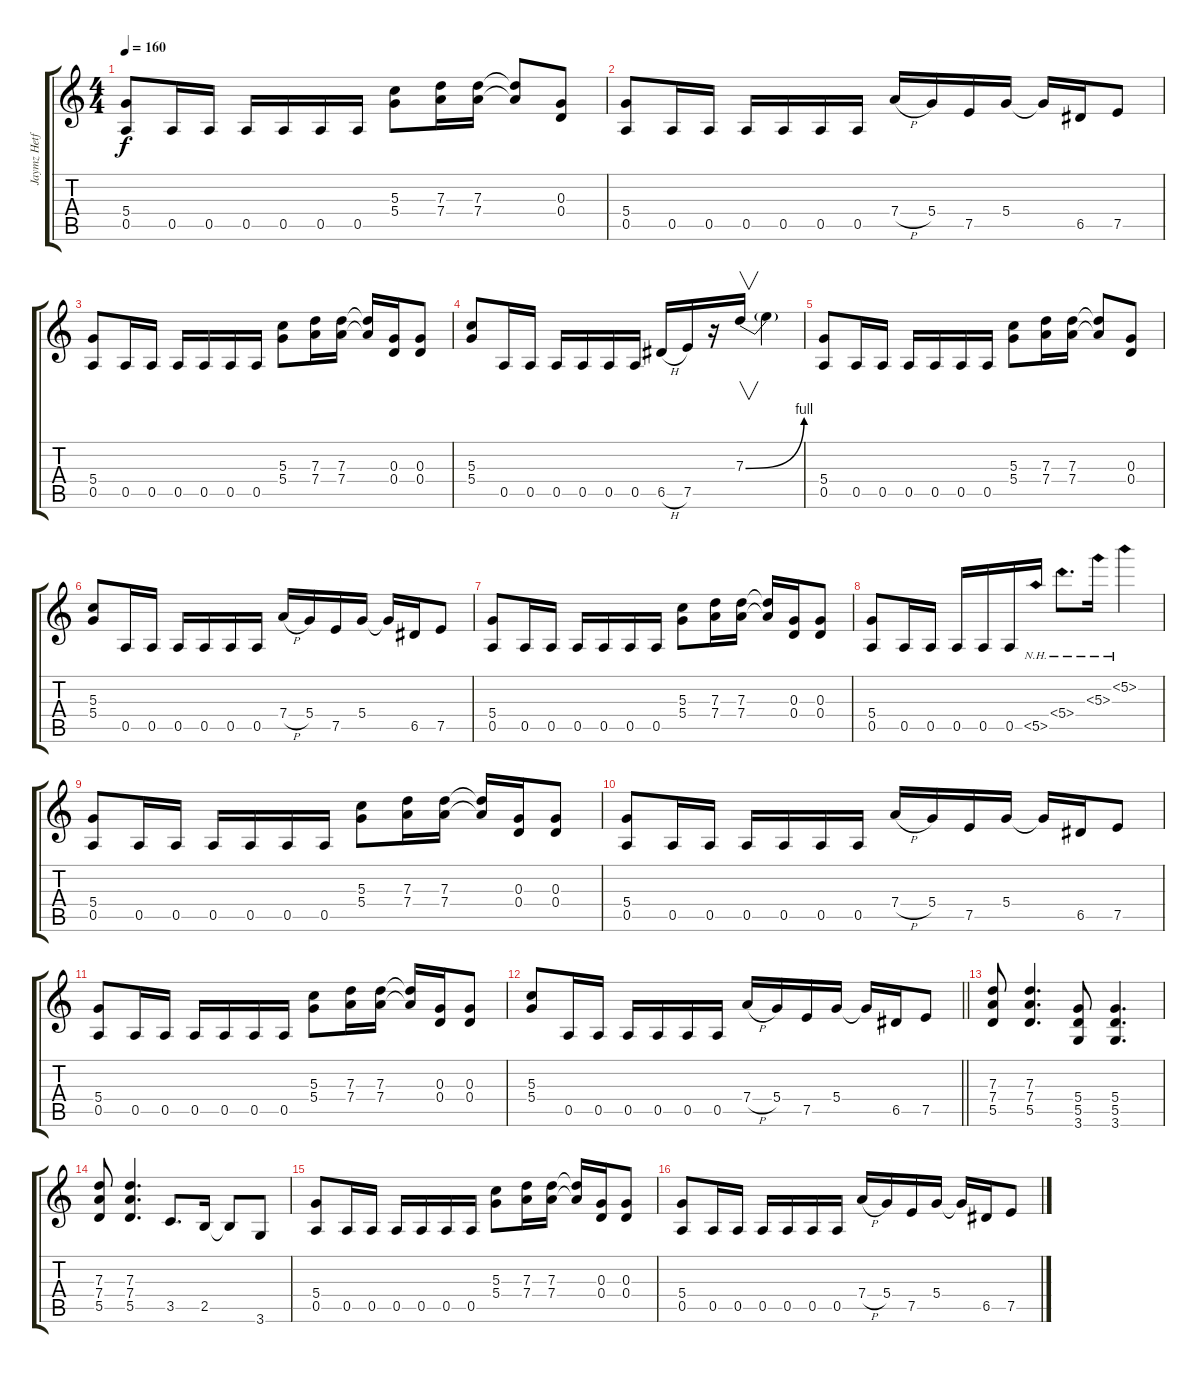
\track ("Jaymz Hetfield" "Jaymz Hetf") {instrument distortionguitar}
\staff {score tabs}
\tuning (E4 B3 G3 D3 A2 E2) {hide}
\ts (4 4)
\tempo 160
\clef g2
\ks c
(5.4 0.5).8{dy f} 0.5.16 0.5.16 0.5.16 0.5.16 0.5.16 0.5.16 (5.3 5.4).8 (7.3 7.4).16 (7.3 7.4).16 (7.3{t} 7.4{t}).8 (0.3 0.4).8 |
(5.4 0.5).8 0.5.16 0.5.16 0.5.16 0.5.16 0.5.16 0.5.16 7.4{h}.16 5.4.16 7.5.16 5.4.16 5.4{t}.16 6.5.16 7.5.8 |
(5.4 0.5).8 0.5.16 0.5.16 0.5.16 0.5.16 0.5.16 0.5.16 (5.3 5.4).8 (7.3 7.4).16 (7.3 7.4).16 (7.3{t} 7.4{t}).16 (0.3 0.4).16 (0.3 0.4).8 |
(5.3 5.4).8 0.5.16 0.5.16 0.5.16 0.5.16 0.5.16 0.5.16 6.5{h}.16 7.5.16 r.16 7.3{be (bend 0 0 60 4)}.16{v} 7.3{t}.4 |
(5.4 0.5).8 0.5.16 0.5.16 0.5.16 0.5.16 0.5.16 0.5.16 (5.3 5.4).8 (7.3 7.4).16 (7.3 7.4).16 (7.3{t} 7.4{t}).8 (0.3 0.4).8 |
(5.3 5.4).8 0.5.16 0.5.16 0.5.16 0.5.16 0.5.16 0.5.16 7.4{h}.16 5.4.16 7.5.16 5.4.16 5.4{t}.16 6.5.16 7.5.8 |
(5.4 0.5).8 0.5.16 0.5.16 0.5.16 0.5.16 0.5.16 0.5.16 (5.3 5.4).8 (7.3 7.4).16 (7.3 7.4).16 (7.3{t} 7.4{t}).16 (0.3 0.4).16 (0.3 0.4).8 |
(5.4 0.5).8 0.5.16 0.5.16 0.5.16 0.5.16 0.5.16 5.5{nh}.16 5.4{nh}.8{d} 5.3{nh}.16 5.2{nh}.4 |
(5.4 0.5).8 0.5.16 0.5.16 0.5.16 0.5.16 0.5.16 0.5.16 (5.3 5.4).8 (7.3 7.4).16 (7.3 7.4).16 (7.3{t} 7.4{t}).16 (0.3 0.4).16 (0.3 0.4).8 |
(5.4 0.5).8 0.5.16 0.5.16 0.5.16 0.5.16 0.5.16 0.5.16 7.4{h}.16 5.4.16 7.5.16 5.4.16 5.4{t}.16 6.5.16 7.5.8 |
(5.4 0.5).8 0.5.16 0.5.16 0.5.16 0.5.16 0.5.16 0.5.16 (5.3 5.4).8 (7.3 7.4).16 (7.3 7.4).16 (7.3{t} 7.4{t}).16 (0.3 0.4).16 (0.3 0.4).8 |
\barLineRight lightlight
(5.3 5.4).8 0.5.16 0.5.16 0.5.16 0.5.16 0.5.16 0.5.16 7.4{h}.16 5.4.16 7.5.16 5.4.16 5.4{t}.16 6.5.16 7.5.8 |
(7.3 7.4 5.5).8 (7.3 7.4 5.5).4{d} (5.4 5.5 3.6).8 (5.4 5.5 3.6).4{d} |
(7.3 7.4 5.5).8 (7.3 7.4 5.5).4{d} 3.5.8{d} 2.5.16 2.5{t}.8 3.6.8 |
(5.4 0.5).8 0.5.16 0.5.16 0.5.16 0.5.16 0.5.16 0.5.16 (5.3 5.4).8 (7.3 7.4).16 (7.3 7.4).16 (7.3{t} 7.4{t}).16 (0.3 0.4).16 (0.3 0.4).8 |
(5.4 0.5).8 0.5.16 0.5.16 0.5.16 0.5.16 0.5.16 0.5.16 7.4{h}.16 5.4.16 7.5.16 5.4.16 5.4{t}.16 6.5.16 7.5.8
